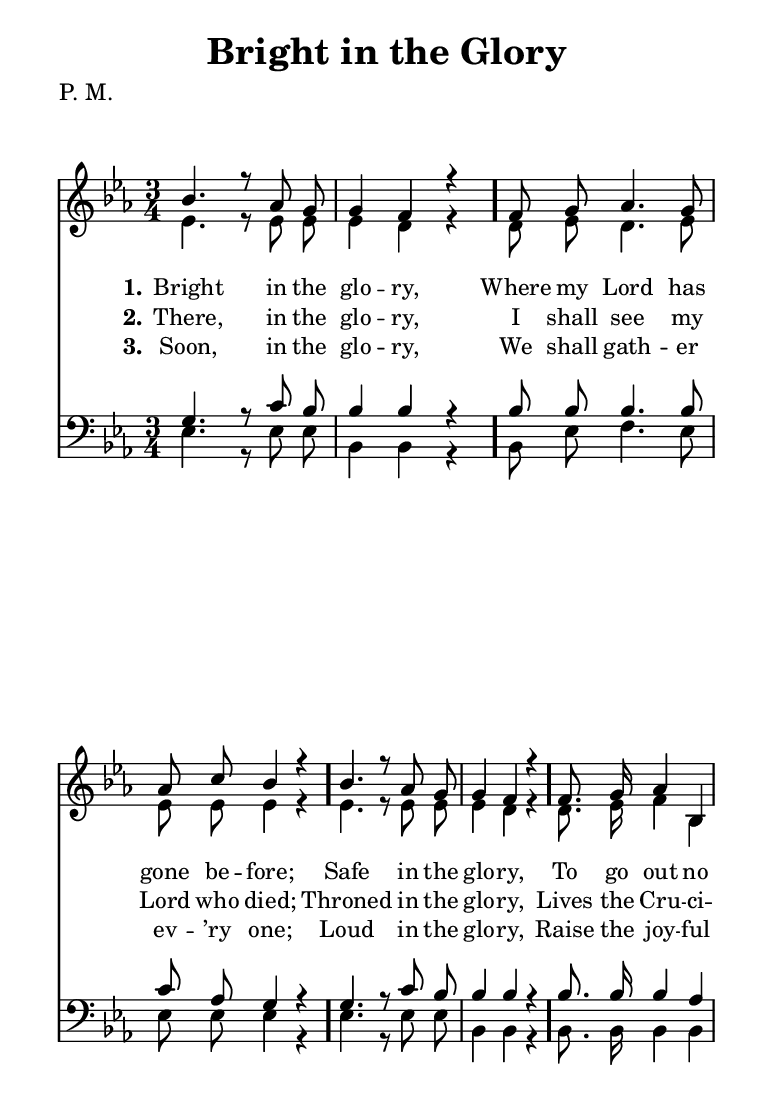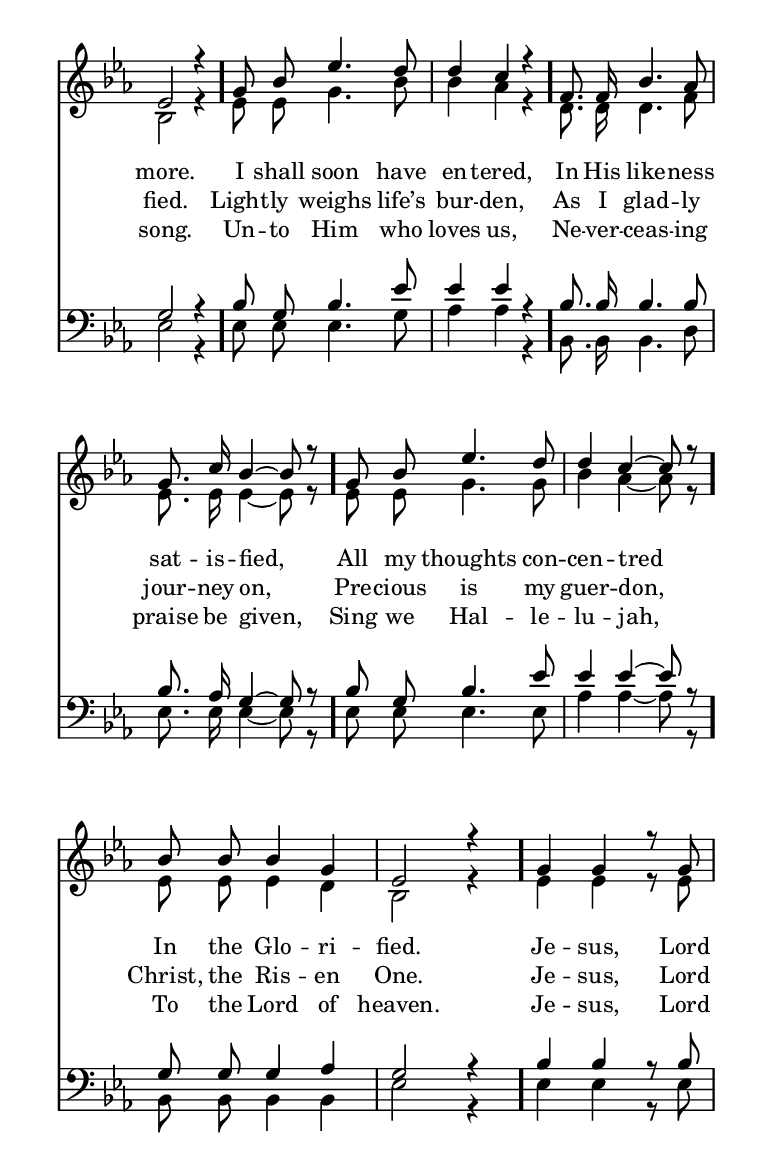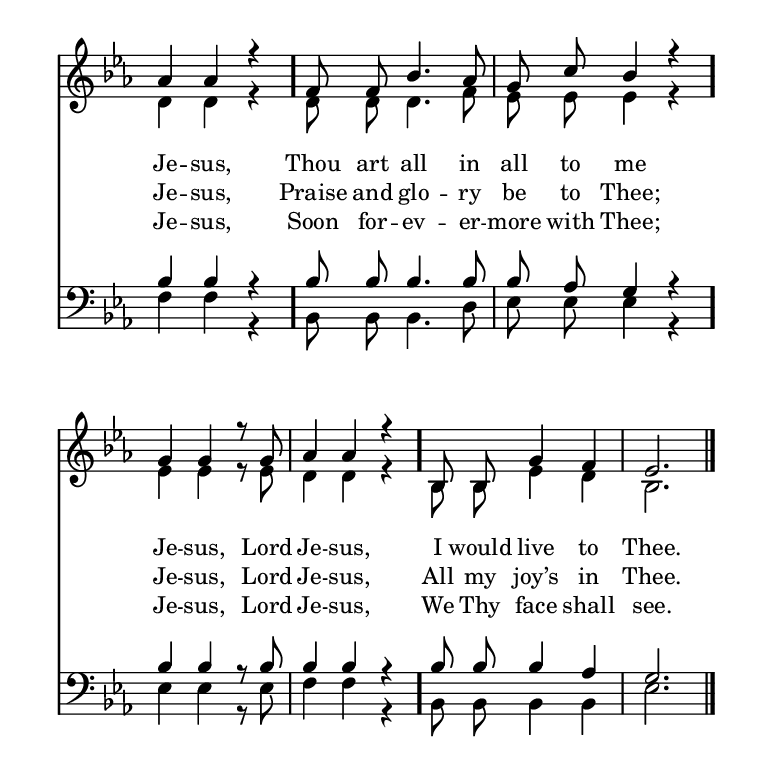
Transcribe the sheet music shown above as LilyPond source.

\include "common/global.ily"
\paper {
  \include "common/paper.ily"
}

\header{
  hymnnumber = "209"
  title = "Bright in the Glory"
  tunename = ""
  meter = "P. M."
  poet = ""
  composer = ""
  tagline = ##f
}

patternAA = { c4. c8 c8 c | c4 c c | }
patternAB = { c8 c c4. c8 | c8 c c4 c | }
patternAC = \patternAA
patternAD = { c8. c16 c4 c, | c2 c4 | }

patternBA = { c8 c c4. c8 | c4 c c | }
patternBB = { c,8. c16 c4. c8 | c8. c16 c4 ~ c8 c | }
patternBC = { c8 c c4. c8 | c4 c ~ c8 c | }
patternBD = { c8 c c4 c | c2 c4 | }

patternCA = { c4 c c8 c | c4 c c | }
patternCB = { c8 c c4. c8 | c c c4 c | }
patternCC = \patternCA
patternCD = { c,8 c c'4 c | c2. | }

global = {
  \include "common/overrides.ily"
  \override Staff.TimeSignature.style = #'()
  \time 3/4
  \override Score.MetronomeMark.transparent = ##t % hide all fermata changes too
  \tempo 4=80
  \key ees \major
  \autoBeamOff
}

notesSoprano = {
\global
\relative c'' {

  bes4. r8 aes8 g | g4 f r |
  f8 g aes4. g8 | aes8 c bes4 r |
  bes4. r8 aes8 g | g4 f r |
  f8. g16 aes4 bes, | ees2 r4 |

  g8 bes ees4. d8 | d4 c r |
  f,8. f16 bes4. aes8 | g8. c16 bes4 ~ bes8 r |
  g8 bes ees4. d8 | d4 c ~ c8 r |
  bes8 bes bes4 g | ees2 r4 |

  g4 g r8 g | aes4 aes r |
  f8 f bes4. aes8 | g c bes4 r |
  g4 g r8 g | aes4 aes r |
  bes,8 bes g'4 f | ees2. |

  \bar "|."

}
}

notesAlto = {
\global
\relative e' {

  \changePitch \patternAA { ees r ees ees | ees d r }
  \changePitch \patternAB { d ees d ees | ees ees ees r }
  \changePitch \patternAC { ees r ees ees | ees d r }
  \changePitch \patternAD { d ees f bes, | bes r }
  
  \changePitch \patternBA { ees ees g bes | bes aes r }
  \changePitch \patternBB { d, d d f | ees ees ees ees r }
  \changePitch \patternBC { ees ees g g | bes aes aes r }
  \changePitch \patternBD { ees ees ees d | bes r }
  
  \changePitch \patternCA { ees ees r ees | d d r }
  \changePitch \patternCB { d d d f | ees ees ees r }
  \changePitch \patternCC { ees ees r ees | d d r }
  \changePitch \patternCD { bes bes ees d | bes }

}
}

notesTenor = {
\global
\relative a {

  \changePitch \patternAA { g r c bes | bes bes r }
  \changePitch \patternAB { bes bes bes bes | c aes g r }
  \changePitch \patternAC { g r c bes | bes bes r }
  \changePitch \patternAD { bes bes bes aes | g r }
  
  \changePitch \patternBA { bes g bes ees | ees ees r }
  \changePitch \patternBB { bes bes bes bes | bes aes g g r }
  \changePitch \patternBC { bes g bes ees | ees ees ees r }
  \changePitch \patternBD { g, g g aes | g r }
  
  \changePitch \patternCA { bes bes r bes | bes bes r }
  \changePitch \patternCB { bes bes bes bes | bes aes g r }
  \changePitch \patternCC { bes bes r bes | bes bes r }
  \changePitch \patternCD { bes bes bes aes | g }

}
}

notesBass = {
\global
\relative f {

  \changePitch \patternAA { ees r ees ees | bes bes r }
  \changePitch \patternAB { bes ees f ees | ees ees ees r }
  \changePitch \patternAC { ees r ees ees | bes bes r }
  \changePitch \patternAD { bes bes bes bes | ees r }
  
  \changePitch \patternBA { ees ees ees g | aes aes r }
  \changePitch \patternBB { bes, bes bes d | ees ees ees ees r }
  \changePitch \patternBC { ees ees ees ees aes aes aes r }
  \changePitch \patternBD { bes, bes bes bes | ees r }
  
  \changePitch \patternCA { ees ees r ees | f f r }
  \changePitch \patternCB { bes, bes bes d | ees ees ees r }
  \changePitch \patternCC { ees ees r ees | f f r }
  \changePitch \patternCD { bes, bes bes bes | ees }

}
}

wordsA = \lyricmode {
\set stanza = "1."

Bright in the glo -- ry, \bar "."
Where my Lord has gone be -- fore; \bar "."
Safe in the glo -- ry, \bar "."
To go out no more. \bar "."
I shall soon have en -- tered, \bar "."
In His like -- ness sat -- is -- fied, \bar "."
All my thoughts con -- cen -- tred \bar "."
In the Glo -- ri -- fied. \bar "."
Je -- sus, Lord Je -- sus, \bar "."
Thou art all in all to me \bar "."
Je -- sus, Lord Je -- sus, \bar "."
I would live to Thee. \bar "."

}

wordsB = \lyricmode {
\set stanza = "2."

There, in the glo -- ry, 
I shall see my Lord who died;
Throned in the glo -- ry,
Lives the Cru -- ci -- fied.
Light -- ly weighs life’s bur -- den,
As I glad -- ly jour -- ney on,
Pre -- cious is my guer -- don,
Christ, the Ris -- en One.
Je -- sus, Lord Je -- sus,
Praise and glo -- ry be to Thee;
Je -- sus, Lord Je -- sus,
All my joy’s in Thee.

}

wordsC = \lyricmode {
\set stanza = "3."

Soon, in the glo -- ry,
We shall gath -- er ev -- ’ry one;
Loud in the glo -- ry,
Raise the joy -- ful song.
Un -- to Him who loves us,
Ne -- ver -- ceas -- ing praise be given,
Sing we Hal -- le -- lu -- jah,
To the Lord of heaven.
Je -- sus, Lord Je -- sus,
Soon for -- ev -- er -- more with Thee;
Je -- sus, Lord Je -- sus,
We Thy face shall see.

}

\score {
  \context ChoirStaff <<
    \context Staff = upper <<
      \set ChoirStaff.systemStartDelimiter = #'SystemStartBar
      \context Voice  = sopranos { \voiceOne << \notesSoprano >> }
      \context Voice  = altos { \voiceTwo << \notesAlto >> }
      \context Lyrics = one   \lyricsto sopranos \wordsA
      \context Lyrics = two   \lyricsto sopranos \wordsB
      \context Lyrics = three \lyricsto sopranos \wordsC
    >>
    \context Staff = men <<
      \clef bass
      \context Voice  = tenors { \voiceOne << \notesTenor >> }
      \context Voice  = basses { \voiceTwo << \notesBass >> }
    >>
  >>
  \layout {
    \include "common/layout.ily"
  }
  \midi{
    \include "common/midi.ily"
  }
}

\version "2.18.2"  % necessary for upgrading to future LilyPond versions.

% vi:set et ts=2 sw=2 ai nocindent syntax=lilypond:
